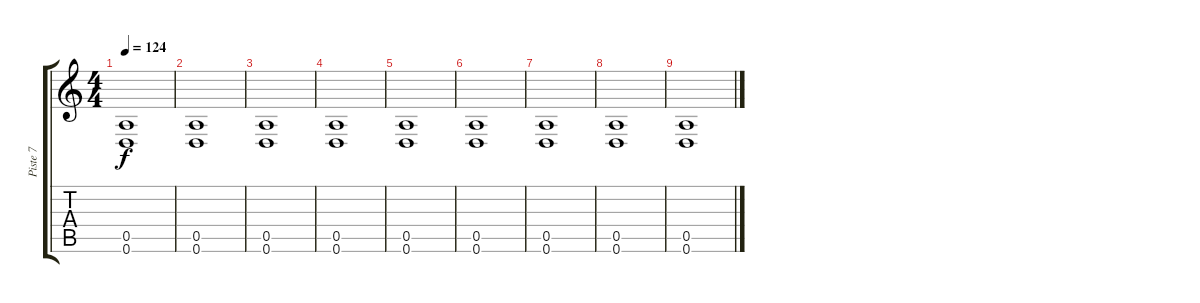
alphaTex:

\track ("Piste 7" "Piste 7") {instrument distortionguitar}
\staff {score tabs}
\tuning (E4 B3 G3 D3 A2 D2) {hide}
\ts (4 4)
\tempo 124
\clef g2
\ks c
(0.5 0.6).1{dy f} |
(0.5 0.6).1 |
(0.5 0.6).1 |
(0.5 0.6).1 |
(0.5 0.6).1 |
(0.5 0.6).1 |
(0.5 0.6).1 |
(0.5 0.6).1 |
(0.5 0.6).1
